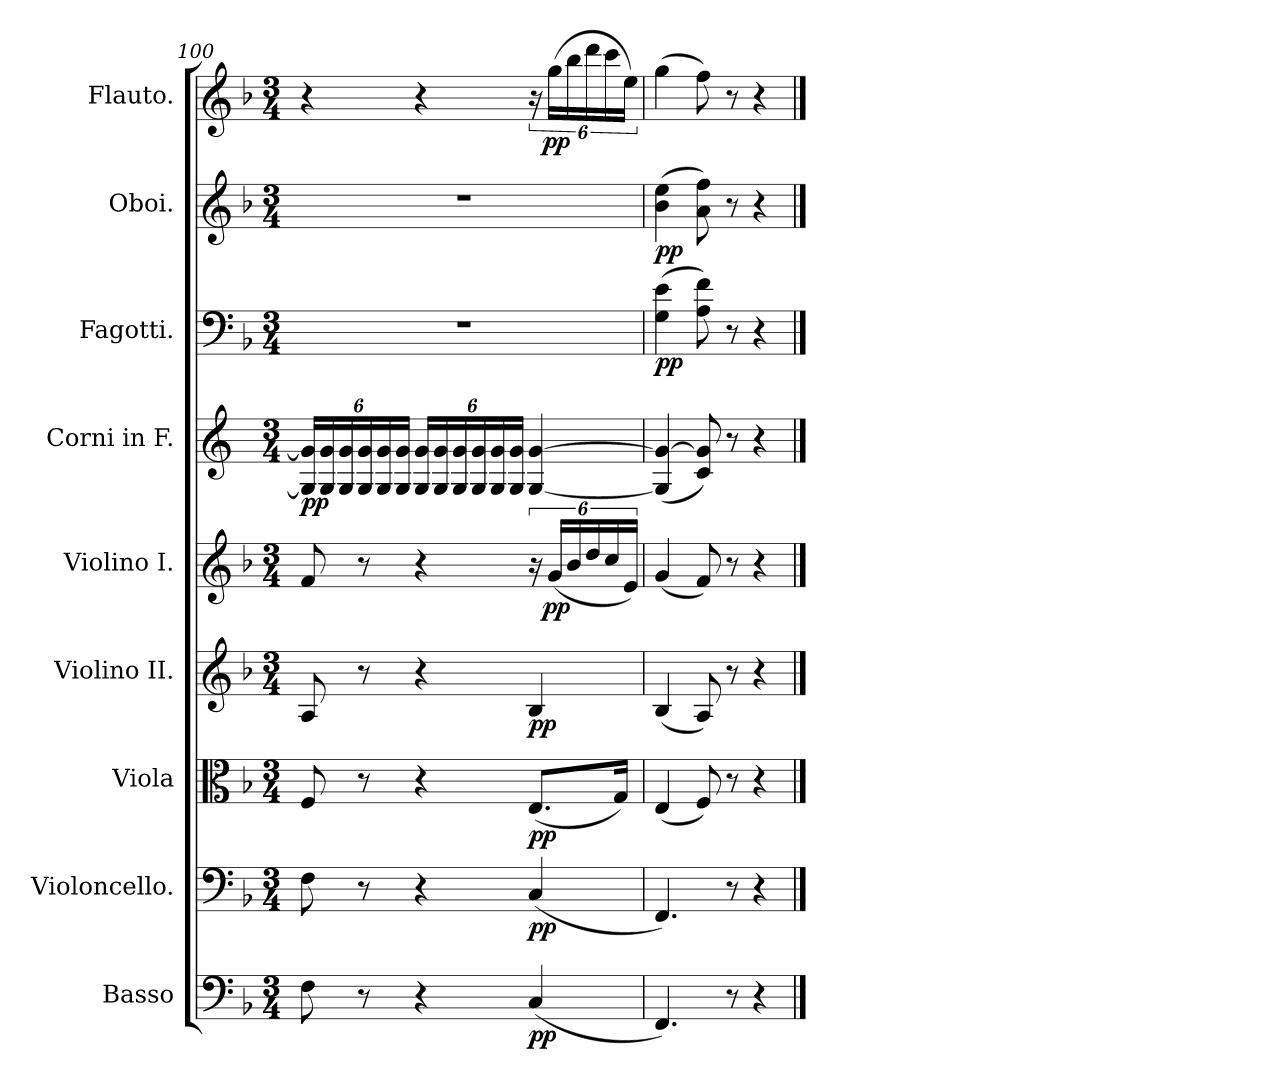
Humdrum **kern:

**kern	**dynam	**kern	**dynam	**kern	**dynam	**kern	**dynam	**kern	**dynam	**kern	**dynam	**kern	**dynam	**kern	**dynam	**kern	**dynam
*part9	*part9	*part8	*part8	*part7	*part7	*part6	*part6	*part5	*part5	*part4	*part4	*part3	*part3	*part2	*part2	*part1	*part1
*staff9	*staff9	*staff8	*staff8	*staff7	*staff7	*staff6	*staff6	*staff5	*staff5	*staff4	*staff4	*staff3	*staff3	*staff2	*staff2	*staff1	*staff1
*I"Basso	*	*I"Violoncello.	*	*I"Viola	*	*I"Violino II.	*	*I"Violino I.	*	*I"Corni in F.	*	*I"Fagotti.	*	*I"Oboi.	*	*I"Flauto.	*
*I'Bso.	*	*I'Vcl.	*	*I'Vla.	*	*I'Vlno II.	*	*I'Vlno I.	*	*I'Cn F.	*	*I'Fgt.	*	*I'Ob.	*	*I'Fl.	*
*clefF4	*	*clefF4	*	*clefC3	*	*clefG2	*	*clefG2	*	*clefG2	*	*clefF4	*	*clefG2	*	*clefG2	*
*ITrd7c12	*	*	*	*	*	*	*	*	*	*ITrd4c7	*	*	*	*	*	*	*
*k[b-]	*	*k[b-]	*	*k[b-]	*	*k[b-]	*	*k[b-]	*	*k[b-]	*	*k[b-]	*	*k[b-]	*	*k[b-]	*
*M3/4	*	*M3/4	*	*M3/4	*	*M3/4	*	*M3/4	*	*M3/4	*	*M3/4	*	*M3/4	*	*M3/4	*
*	*	*	*	*	*	*	*	*	*	*Xbrackettup	*	*	*	*	*	*	*
=100	=100	=100	=100	=100	=100	=100	=100	=100	=100	=100	=100	=100	=100	=100	=100	=100	=100
!	!	!	!	!	!	!	!	!	!	!	!LO:DY:b	!	!	!	!	!	!
*	*	*	*	*	*	*	*	*	*	*	*	*	*	*	*	*^	*
8FF\	.	8F\	.	8F/	.	8A/	.	8f/	.	24C/] 24c/]LL	pp	2.r	.	2.r	.	4r	4.ryy	.
.	.	.	.	.	.	.	.	.	.	24C/ 24c/	.	.	.	.	.	.	.	.
.	.	.	.	.	.	.	.	.	.	24C/ 24c/	.	.	.	.	.	.	.	.
8r	.	8r	.	8r	.	8r	.	8r	.	24C/ 24c/	.	.	.	.	.	.	.	.
.	.	.	.	.	.	.	.	.	.	24C/ 24c/	.	.	.	.	.	.	.	.
.	.	.	.	.	.	.	.	.	.	24C/ 24c/JJ	.	.	.	.	.	.	.	.
4r	.	4r	.	4r	.	4r	.	4r	.	24C/ 24c/LL	.	.	.	.	.	4r	.	.
.	.	.	.	.	.	.	.	.	.	24C/ 24c/	.	.	.	.	.	.	.	.
.	.	.	.	.	.	.	.	.	.	24C/ 24c/	.	.	.	.	.	.	.	.
*	*	*	*	*	*	*	*	*	*	*	*	*	*	*	*	*MM33	*	*
.	.	.	.	.	.	.	.	.	.	24C/ 24c/	.	.	.	.	.	.	4.ryy	.
.	.	.	.	.	.	.	.	.	.	24C/ 24c/	.	.	.	.	.	.	.	.
.	.	.	.	.	.	.	.	.	.	24C/ 24c/JJ	.	.	.	.	.	.	.	.
!	!LO:DY:b	!	!LO:DY:b	!	!LO:DY:b	!	!LO:DY:b	!	!	!	!	!	!	!	!	!	!	!
(<4CC/	pp	(<4C/	pp	(<8.E/L	pp	4B-/	pp	24r	.	[4C/ [4c/	.	.	.	.	.	24r	.	.
!	!	!	!	!	!	!	!	!	!LO:DY:b	!	!	!	!	!	!	!	!	!LO:DY:b
.	.	.	.	.	.	.	.	(<24g/LL	pp	.	.	.	.	.	.	(>24gg\LL	.	pp
.	.	.	.	.	.	.	.	24b-/	.	.	.	.	.	.	.	24bb-\	.	.
*	*	*	*	*	*	*	*	*Xbrackettup	*	*	*	*	*	*	*	*Xbrackettup	*	*
*	*	*	*	*	*	*	*	*	*	*	*	*	*	*	*	*MM28	*	*
.	.	.	.	.	.	.	.	24dd/	.	.	.	.	.	.	.	24ddd\	.	.
.	.	.	.	.	.	.	.	24cc/	.	.	.	.	.	.	.	24ccc\	.	.
.	.	.	.	16G/Jk)	.	.	.	.	.	.	.	.	.	.	.	.	.	.
.	.	.	.	.	.	.	.	24e/JJ)	.	.	.	.	.	.	.	24ee\JJ)	.	.
*	*	*	*	*	*	*	*	*	*	*	*	*	*	*	*	*v	*v	*
=101	=101	=101	=101	=101	=101	=101	=101	=101	=101	=101	=101	=101	=101	=101	=101	=101	=101
*	*	*	*	*	*	*	*	*	*	*	*	*	*	*	*	*MM25	*
*	*	*	*	*	*	*	*	*	*	*	*	*	*	*	*	*^	*
!	!	!	!	!	!	!	!	!	!	!	!	!	!LO:DY:b	!	!LO:DY:b	!	!	!
*	*	*	*	*	*	*	*	*	*	*	*	*	*	*	*	*v	*v	*
4.FFF/)	.	4.FF/)	.	(<4E/	.	(<4B-/	.	(<4g/	.	(<4C/] 4c/_	.	(>4G\ 4e\	pp	(>4b-\ 4ee\	pp	(>4gg\	.
*	*	*	*	*	*	*	*	*	*	*	*	*	*	*	*	*MM20	*
.	.	.	.	8F/)	.	8A/)	.	8f/)	.	8F/ 8c/])	.	8A\ 8f\)	.	8a\ 8ff\)	.	8ff\)	.
8r	.	8r	.	8r	.	8r	.	8r	.	8r	.	8r	.	8r	.	8r	.
4r	.	4r	.	4r	.	4r	.	4r	.	4r	.	4r	.	4r	.	4r	.
==	==	==	==	==	==	==	==	==	==	==	==	==	==	==	==	==	==
*-	*-	*-	*-	*-	*-	*-	*-	*-	*-	*-	*-	*-	*-	*-	*-	*-	*-
